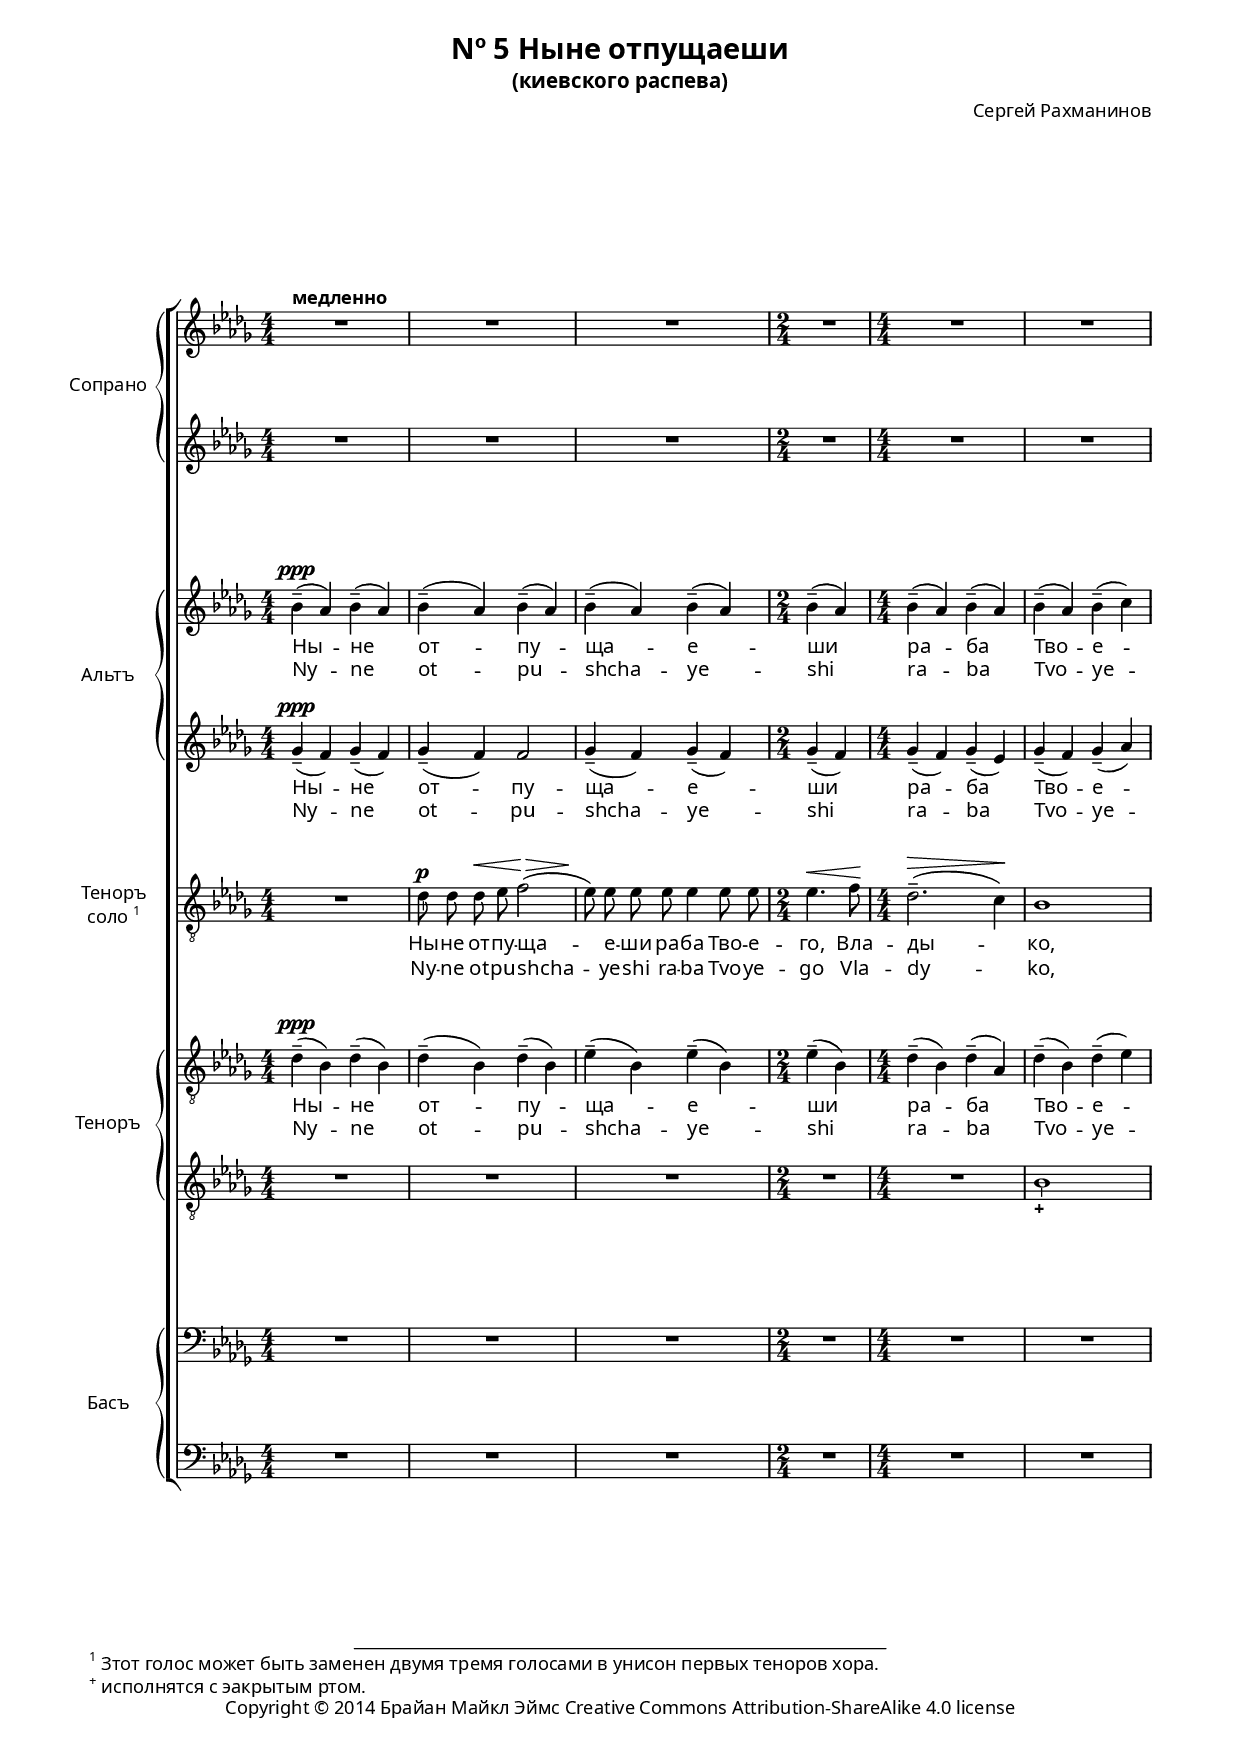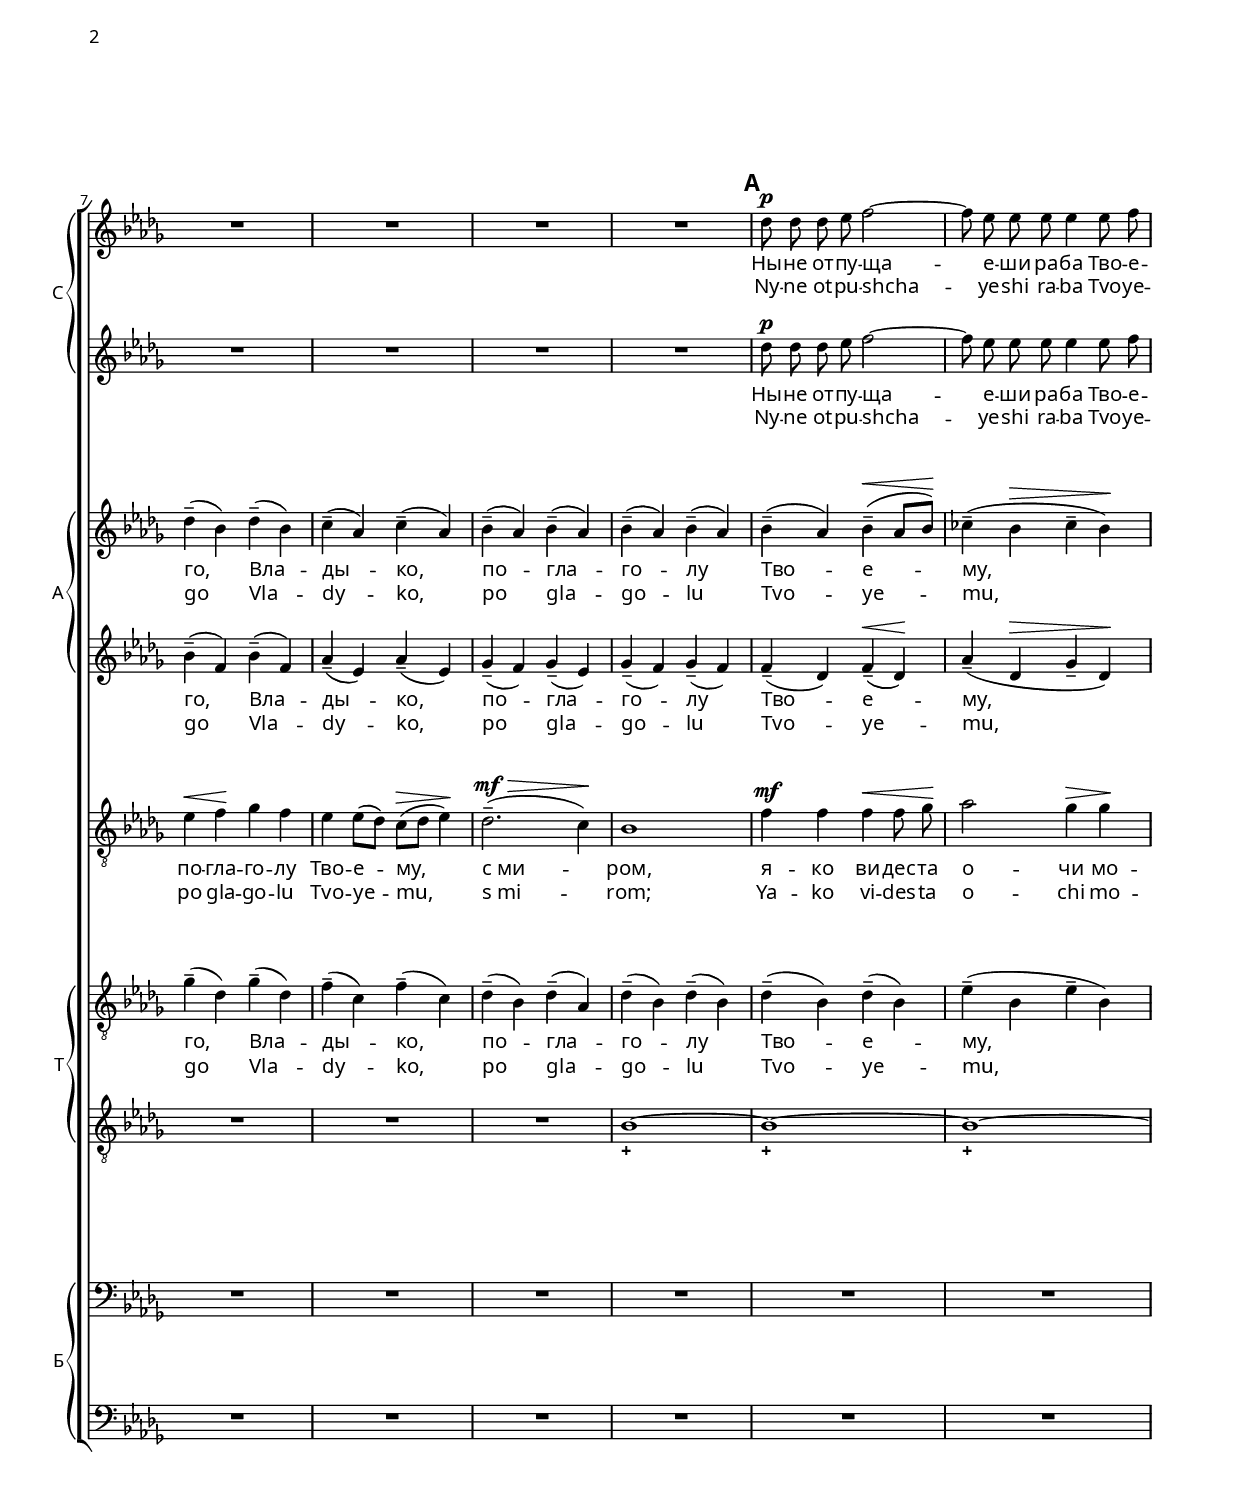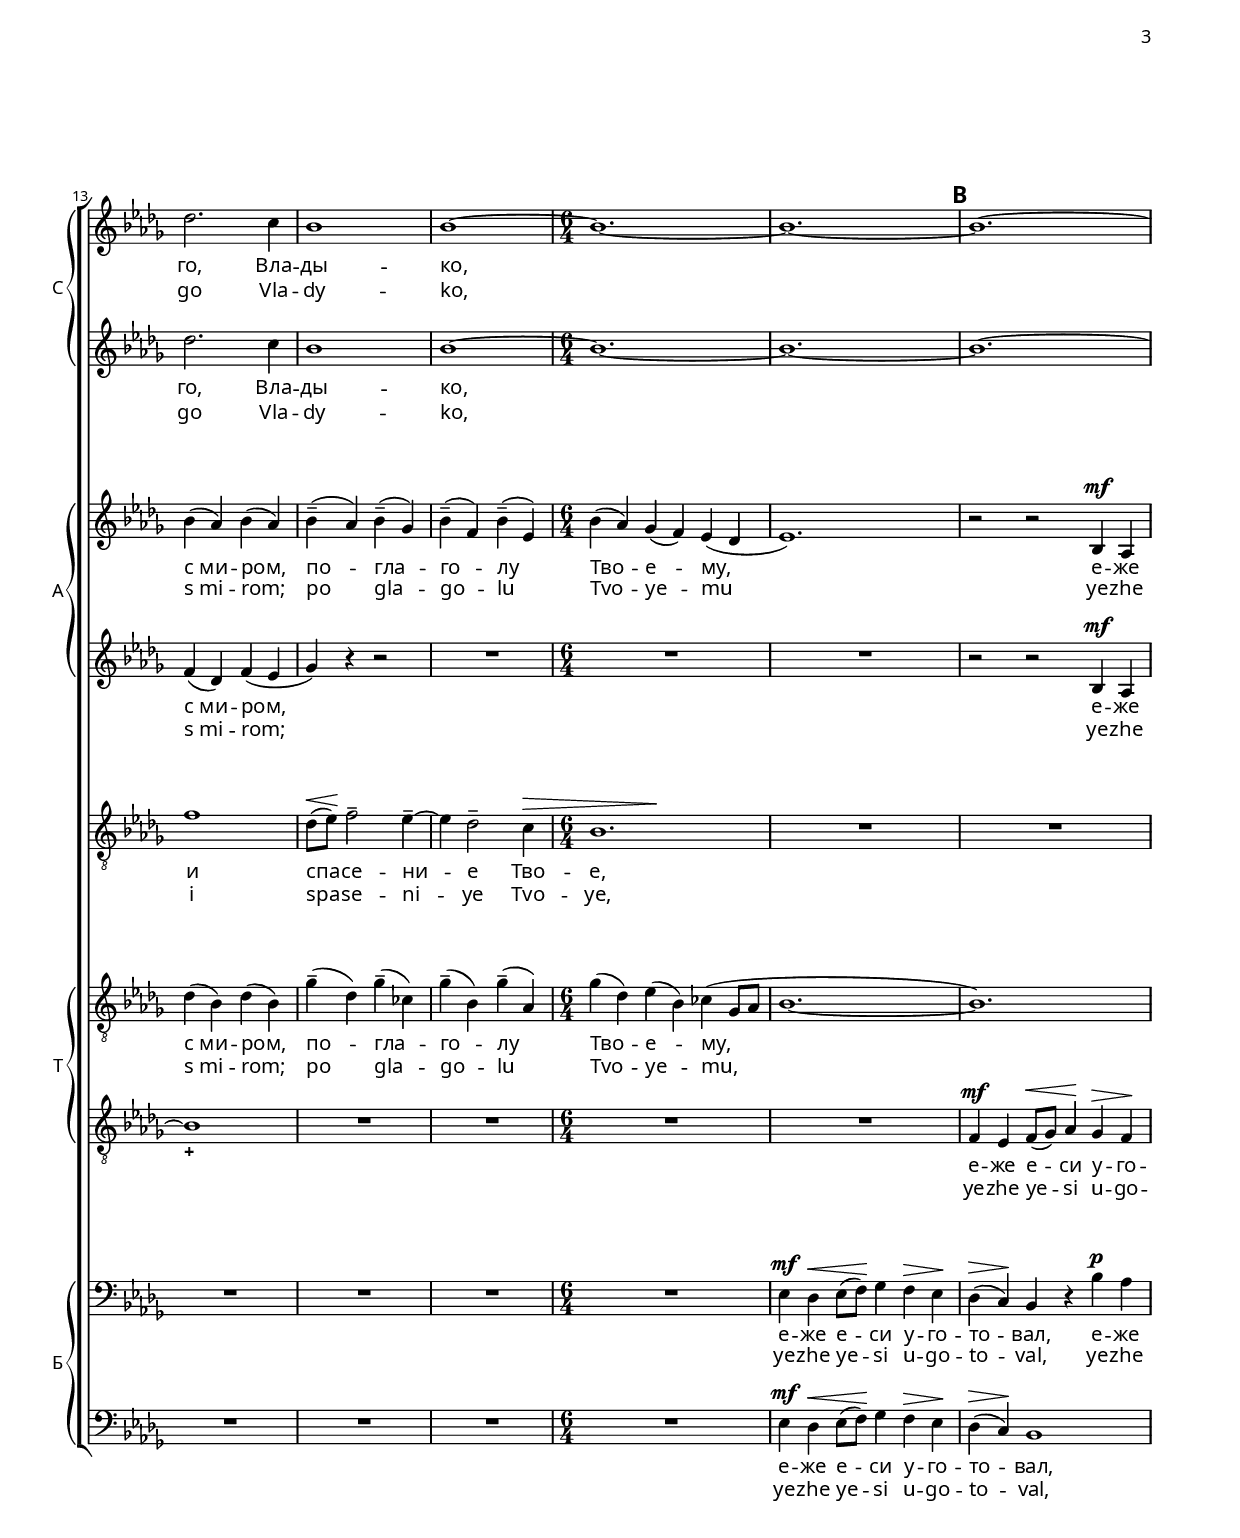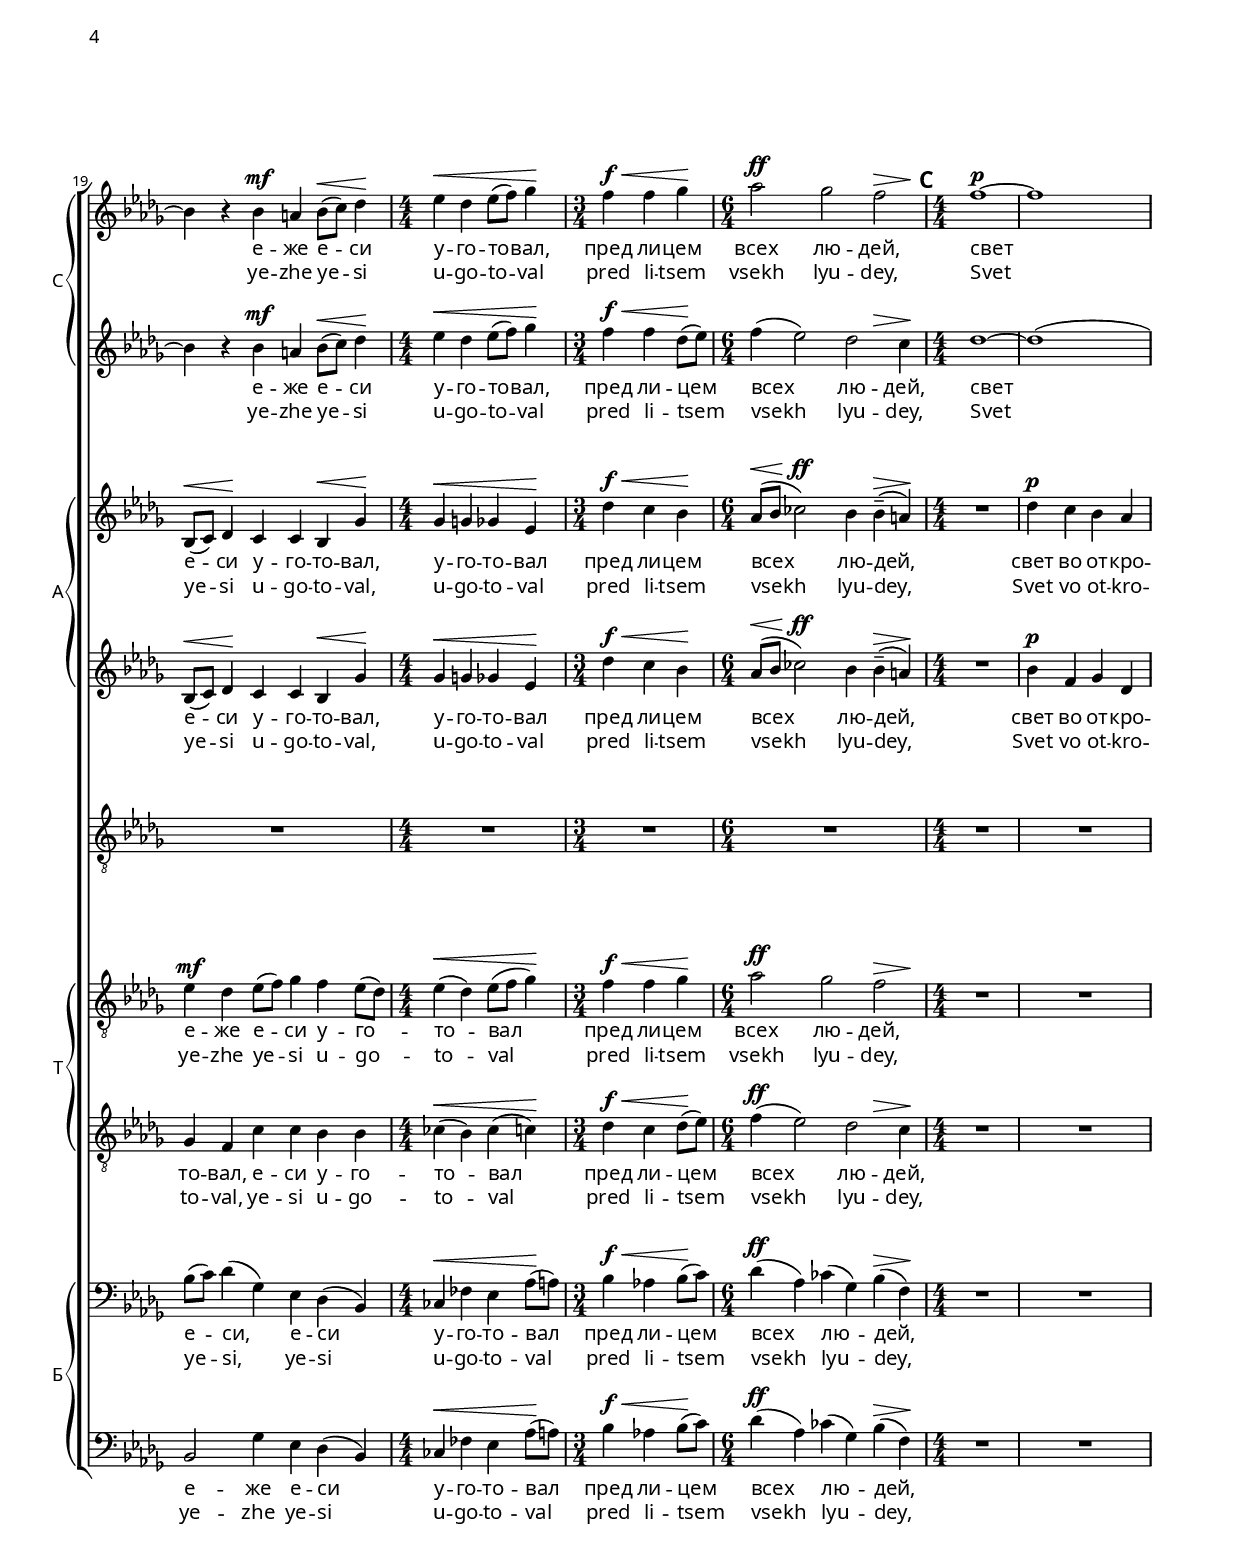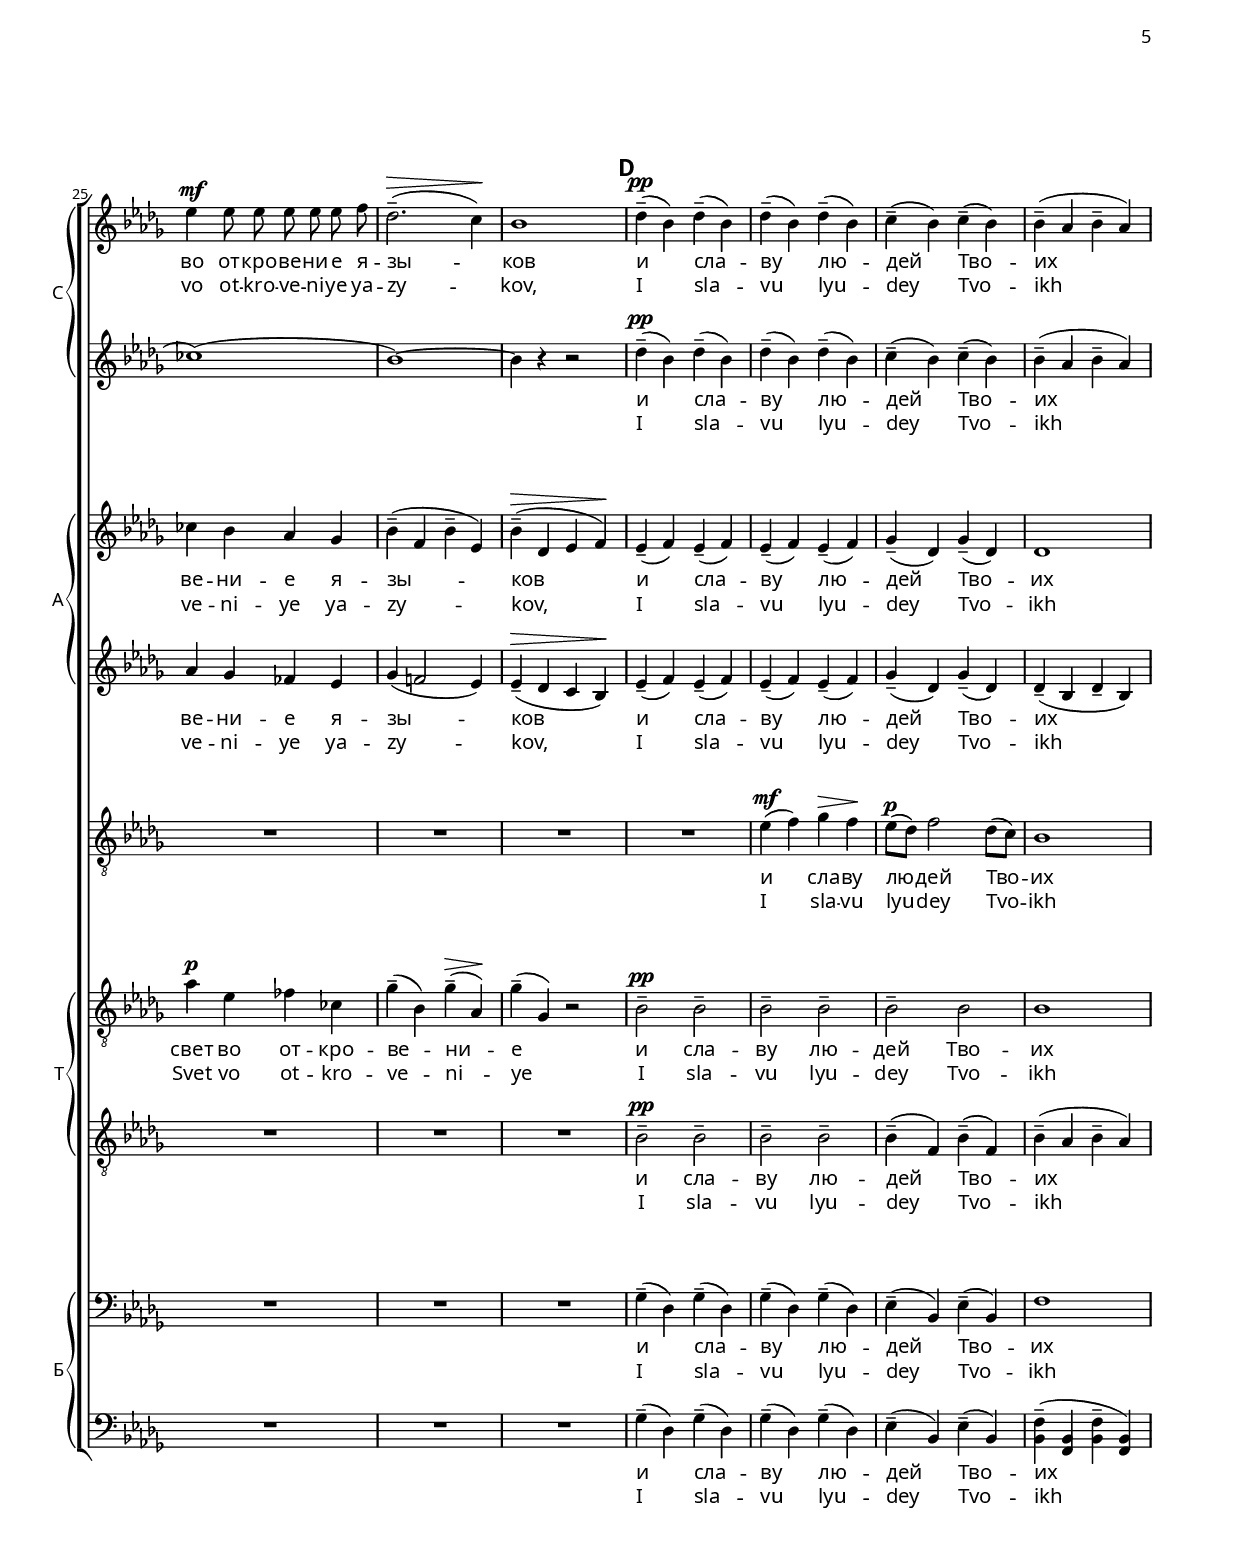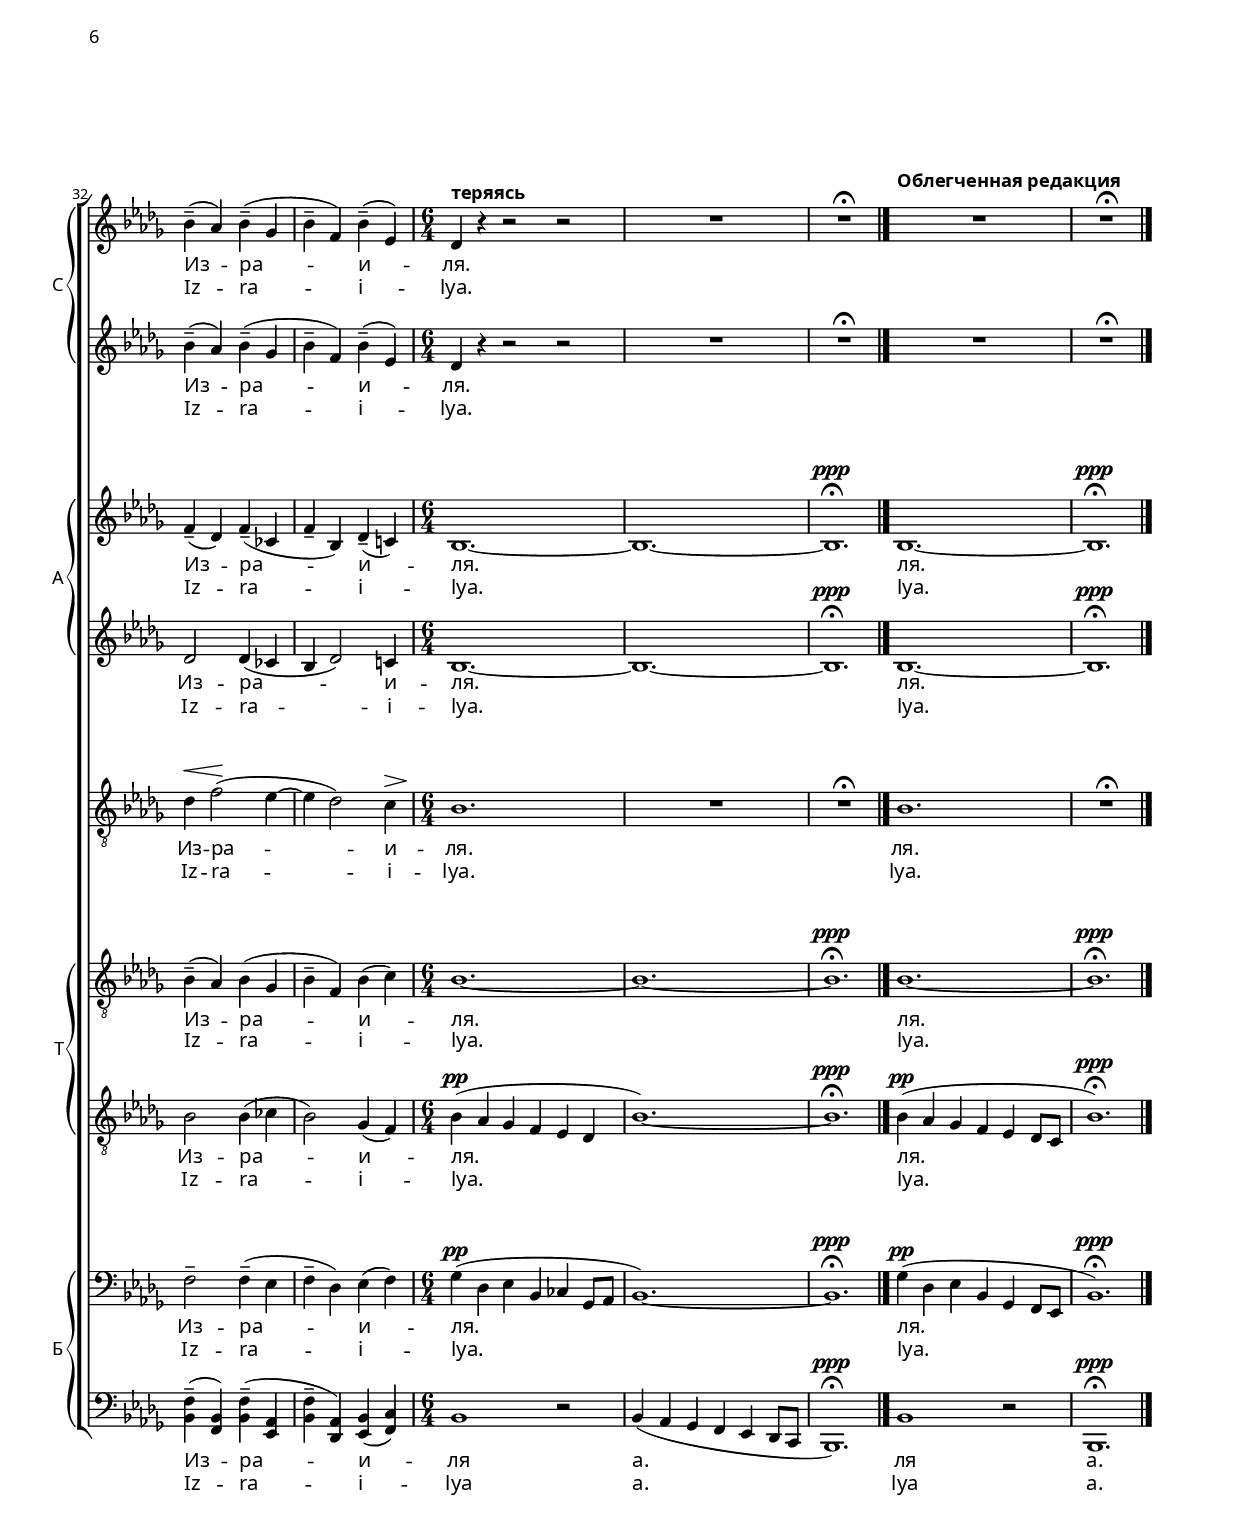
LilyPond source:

\version "2.24.0"

% * Ноты со энаком + исполнятся с эакрытым ртом.
% The sign + indicates notes which are to be executed by humming with closed lips.
% Google Translate:
% Знак + показывает ноты, которые должны быть выполнены по напевая с закрытыми губами

\version "2.22.0"
humming = \markup {\bold +}

soprano = \markup{ \center-align { "Сопрано" } }
alto = \markup{ \center-align { "Альтъ" } }
tenor = \markup{ \center-align { "Теноръ" } }
bass = \markup{ \center-align { "Басъ" } }

% fairly quick
abbastanza_presto = \markup{\bold "Довольно скоро"}

% In moderate tempo
ritmo_moderato_metà_del_movimento = \markup {\left-align {\bold "Умеренный темп"} "(движение половинами)"}

%
molto_espressivo = \markup { "очень выразительно" }

abbastanza_presto_ma_con_calma_e_delicatezza = \markup {\bold  "Довольно скоро, но покойно и мягко"}
% Ogni volta più forte, più allegro
ogni_volta_più_forte_più_allegro = \markup {\bold  "С каждым разом звучнее, бодрее" }
ritmo_ancora_più_veloce = \markup {\bold  "Темп еще быстрее" }
molto_ritmicamente = \markup {\bold  "очень ритмично" }
senza_sosta_leggero_morbido = \markup {\bold  "Прежний темп  легко мягко" }
senza_sosta = \markup {\bold  "Прежний темп" }

% Piuttosto lentamente ()
ritardando = \markup {\bold  "задерживая"}

non_presto = \markup {{\bold  "не скоро"} "(движение половинами)" }
% un po' più lento
un_po_più_lento = \markup { \bold "немного медленнее" }
% tutto è più lento , tutto più debole
tutto_più_lento_più_debole = \markup {\bold  "всё медленнее, всё слабее" }
a_tempo = \markup {\bold  "в темпе" }
% lentamente , molto delicatamente . con un grande senso
lentamente_molto_delicatamente_con_un_grande_senso = \markup {\bold  "медленно, очень мягко. с большим чувством"}


lentamente = \markup {{\bold  "медленно"}}
perdersi = \markup {{\bold "теряясь"}}
short_edition = \markup {{\bold  "Облегченная редакция"}}


%% All movements
ritenuto = \tempo "задерживая"

%% Movement 4
adagietto_allaBreve = \tempo \markup {"Довольно медленно" \small \medium "(движение половинами)"}
pocoRitenuto = \tempo "немного задерживая"
aTempo = \tempo "прежний темп"
dirMoltoCantabile = \markup {\small \italic  "очень певуче" }


%% Movement 6
% Andante, leggiero, molto dolce
tempo_Покойно_легко_очень_нежно = \tempo "Покойно, легко, очень нежно"

% molto dolce
dir_очень_нежно = \markup {\small \italic "очень нежно"}
% poco marcato
dir_немного_выделяя = \markup { \small \italic "немного выделяя" }

lunga_pausa = \markup { \column { \center-align {\bold "длинная" \line {\bold "пауза"} } } }

% In the original manuscript titled Doxology small
% = \markup { "В автографе первоначально озаглавлено Славословие малое" }

% non presto
tempo_не_скоро = \tempo "не скоро"

% dolce, cantabile
dir_мягко_певуче = \markup {\small "мягко, певуче"}

% carattere come sopra
dir_Прежний_характер = \markup {\small "Прежний характер"}

% Bright, with a strong, solid rhthym
dir_ярко_с_твербым_добрым_рутмом = \markup { \small "ярко, с твербым, добрым рутмом"}

%% Movement 12

tempoTrans =
#(define-music-function
     (tempoChu tempoIt)
     (markup? markup?)
   #{
     \tempo \markup \large { \override #'(baseline-skip . 2.5 ) \column { \line { \bold \concat { #tempoChu "." } } \line { \normal-text \concat { #tempoIt "."} }}}
   #})

textMarkTrans =
#(define-music-function
     (textChu textIt)
     (markup? markup?)
   #{
     \textMark \markup \normalsize { \column { \line { \bold #textChu } \line { #textIt  }}}
   #})

tempoAndMarkTrans =
#(define-music-function
     (tempoChu markChu tempoIt markIt)
     (markup? markup? markup? markup?)
   #{
     \tempo \markup \large { \column { \line { \bold \large \concat { #tempoChu "." } \normalsize #markChu } \line { \normal-text \large \concat { #tempoIt "."}  \normalsize \normal-text #markIt }}}
   #})

tempoAndMarkTransV =
#(define-music-function
     (tempoChu markChu tempoIt markIt)
     (markup? markup? markup? markup?)
   #{
     \tempo \markup \large { \override #'(baseline-skip . 2 ) \column {
         \line { \bold \large \concat { #tempoChu "." } }
         \line { \normalsize #markChu }
         \vspace #.2
         \line { \normal-text \large \concat { #tempoIt "."} }
         \line { \normalsize \normal-text #markIt }
    }}
   #})

dirTrans =
#(define-music-function
    (textChu textIt)
    (markup? markup?)
  #{
    ^\markup \normalsize {
      \override #'(baseline-skip . 1.8 )
      \italic \column { \line { #textChu } \line { #textIt  }}
    }
  #})

tempo_Довольно_скоро = \tempoTrans "Довольно скоро" "Moderato"
tempo_Медленнее = \tempoTrans "Медленнее" "Più lento"
tempo_Медленнее_певуче = \tempoAndMarkTrans "Медленнее" "Певуче" "Più lento" "Cantabile"
tempo_Медленнее_певуче_V = \tempoAndMarkTransV "Медленнее" "Певуче" "Più lento" "Cantabile"
tempo_Еще_шире = \tempoTrans "Еще шире" "Allargando" % "Ancora piu largo"
% Прежний темп
tempo_В_прежнем_темпе = \tempoTrans "В прежнем темпе" "Tempo I"

mark_в_темпе = \textMarkTrans "в темпе" "a tempo"
tempo_В_темпе = \tempoTrans "В темпе" "A tempo"
tempo_Темп_быстрее = \tempoTrans "Темп быстрее" "Più mosso"
tempo_бсё_оживленнее = \tempoAndMarkTrans "Темп бсё оживленнее" "Звучность остается легкой" "Più vivace" "Sempre leggiero"

mark_мягко = \textMarkTrans "мягко" "dolce"
mark_ослабляя_звук = \textMarkTrans "ослабляя звук" "diminuendo"

dir_певуче = \dirTrans "певуче" "cantabile"
dir_коротким_звуком = \dirTrans "коротким звуком" "secco"
dir_легко = \dirTrans "легко" "leggiero"

%% Movement 14
% нежно gently - soave?; мягко softly - dolce?
% MR oli tuossa molto soave...
mark_otchenj_mjagko = \textMarkTrans "очень мягко" "dolcissimo"
mark_postepenno_oslablajaja_zvuk = \textMarkTrans "постепенно ослабляя звук" "diminuendo"
%TODO standing out a little
dir_nemnogo_bydeljaja = \dirTrans "немного выделяя" "poco marcato"

%% All movements
tempo_medlenno = \tempoTrans "Медленно" "Adagio" % Andante sostenuto? Lento? Andante?
tempo_prezhnij_temp = \tempoTrans "Прежний темп" "Tempo I"

mark_zaderzhivaja = \textMarkTrans "задерживая" "ritardando"
mark_zaderzh = \textMarkTrans "задерж." "rit."
mark_nemnogo_skoree = \textMarkTrans "немного скорее" "poco più mosso"

%% Deprecated
ritardando = \textMarkTrans "задерживая" "ritardando"

\include "../layout.ily"
\version "2.24.0"

\version "2.24.0"
%{
      title = "Всенощное бдѣніе"
      subtitle = "Nº 5 Ныне отпущаеши"
      composer = "Сергей Рахманинов"
%}

sopranoIMusicE = {
  \autoBeamOff
  % 1-10
  R4*38
  % 11
  des''8\p des''8 des''8 ees''8 f''2 ~ |
  % 12
  f''8 ees''8 ees''8 ees''8 ees''4 ees''8 f''8 |
  % 13
  des''2. c''4 |
  % 14
  bes'1 |
  % 15
  bes'1 ~ |
  % 16
  bes'1. ~ |
  % 17
  bes'1. ~ |
  % 18
  bes'1. ~ |
  % 19
  bes'4 r4 bes'4\mf a'4 bes'8([\< c''8]) des''4\! |
  % 20
  ees''4\< des''4 ees''8([ f''8]) ges''4\! |
  % 21
  f''4\f\< f''4 ges''4\! |
  % 22
  aes''2\ff ges''2 <<{f''2}{s4\> s4\!}>> |
  % 23
  f''1\p ~ |
  % 24
  f''1 |
  % 25
  ees''4\mf ees''8 ees''8 ees''8 ees''8 ees''8 f''8 |
  % 26
  des''2.--(\> c''4)\! |
  % 27
  bes'1 |
  % 28
  des''4--(\pp bes'4) des''4--( bes'4) |
  % 29
  des''4--( bes'4) des''4--( bes'4) |
  % 30
  c''4--( bes'4) c''4--( bes'4) |
  % 31
  bes'4--( aes'4 bes'4-- aes'4) |
  % 32
  bes'4--( aes'4) bes'4--( ges'4 |
  % 33
  bes'4-- f'4) bes'4--( ees'4) |
  % 34
  des'4 r4 r2 r2 |
  % 35
  R1. |
  % 36
  R1.\fermata |
  % 37
  R1. |
  % 38
  R1.\fermata |
}

sopranoIIMusicE = {
  \autoBeamOff
  % 1-10
  R4*38
  % 11
  des''8\p des''8 des''8 ees''8 f''2 ~ |
  % 12
  f''8 ees''8 ees''8 ees''8 ees''4 ees''8 f''8 |
  % 13
  des''2. c''4 |
  % 14
  bes'1 |
  % 15
  bes'1 ~ |
  % 16
  bes'1. ~ |
  % 17
  bes'1. ~ |
  % 18
  bes'1. ~ |
  % 19
  bes'4 r4 bes'4\mf a'4 bes'8([\< c''8]) des''4\! |
  % 20
  ees''4\< des''4 ees''8([ f''8]) ges''4\! |
  % 21
  f''4\f\< f''4 des''8([\! ees''8)] |
  % 22
  f''4( ees''2) <<{des''2 c''4}{s4 s4\> s4\!}>> |
  % 23
  des''1 ~ |
  % 24
  des''1( |
  % 25
  ces''1)(  |
  % 26
  bes'1) ~  |
  % 27
  bes'4 r4 r2 |
  % 28
  des''4--(\pp bes'4) des''4--( bes'4) |
  % 29
  des''4--( bes'4) des''4--( bes'4) |
  % 30
  c''4--( bes'4) c''4--( bes'4) |
  % 31
  bes'4--( aes'4 bes'4-- aes'4) |
  % 32
  bes'4--( aes'4) bes'4--( ges'4 |
  % 33
  bes'4-- f'4) bes'4--( ees'4) |
  % 34
  des'4 r4 r2 r2 |
  % 35
  R1. |
  % 36
  R1.\fermata |
  % 37
  R1. |
  % 38
  R1.\fermata |
}

sopranoMusicE = {
  \autoBeamOff
  % 1-10
  R4*38
  % 11
  des''8\p des''8 des''8 ees''8 f''2 ~ |
  % 12
  f''8 ees''8 ees''8 ees''8 ees''4 ees''8 f''8 |
  % 13
  des''2. c''4 |
  % 14
  bes'1 |
  % 15
  bes'1 ~ |
  % 16
  bes'1. ~ |
  % 17
  bes'1. ~ |
  % 18
  bes'1. ~ |
  % 19
  bes'4 r4 bes'4\mf a'4 bes'8([\< c''8]) des''4\! |
  % 20
  ees''4\< des''4 ees''8([ f''8]) ges''4\! |
  % 21
  f''4\f\< f''4 ges''4\! |
  % 22
  aes''2\ff ges''2 <<{f''2}{s4\> s4\!}>> |
  % 23
  f''1\p ~ |
  % 24
  f''1 |
  % 25
  ees''4\mf ees''8 ees''8 ees''8 ees''8 ees''8 f''8 |
  % 26
  des''2.--(\> c''4)\! |
  % 27
  bes'1 |
  % 28
  des''4--(\pp bes'4) des''4--( bes'4) |
  % 29
  des''4--( bes'4) des''4--( bes'4) |
  % 30
  c''4--( bes'4) c''4--( bes'4) |
  % 31
  bes'4--( aes'4 bes'4-- aes'4) |
  % 32
  bes'4--( aes'4) bes'4--( ges'4 |
  % 33
  bes'4-- f'4) bes'4--( ees'4) |
  % 34
  des'4 r4 r2 r2 |
  % 35
  R1. |
  % 36
  R1.\fermata |
  % 37
  R1. |
  % 38
  R1.\fermata |
}

sopranoSplitMusicE = {
  \autoBeamOff
  % 1-10
  R4*38
  % 11
%  des''8\p des''8 des''8 ees''8 f''2 ~ |
	R1
  % 12
%  f''8 ees''8 ees''8 ees''8 ees''4 ees''8 f''8 |
	R1
  % 13
%  des''2. c''4 |
	R1
  % 14
%  bes'1 |
	R1
  % 15
%  bes'1 ~ |
	R1
  % 16
%  bes'1. ~ |
	R1.
  % 17
%  bes'1. ~ |
	R1.
  % 18
%  bes'1. ~ |
	R1.
  % 19
  bes'4 r4 bes'4\mf a'4 bes'8([\< c''8]) des''4\! |
  % 20
  ees''4\< des''4 ees''8([ f''8]) ges''4\! |
  % 21
  f''4\f\< f''4 des''8([\! ees''8)] |
  % 22
  f''4( ees''2) <<{des''2 c''4}{s4 s4\> s4\!}>> |
  % 23
  des''1 ~ |
  % 24
  des''1( |
  % 25
  ces''1)(  |
  % 26
  bes'1) ~  |
  % 27
  bes'4 r4 r2 |
  % 28
  des''4--(\pp bes'4) des''4--( bes'4) |
  % 29
  des''4--( bes'4) des''4--( bes'4) |
  % 30
  c''4--( bes'4) c''4--( bes'4) |
  % 31
%  bes'4--( aes'4 bes'4-- aes'4) |
	R1
  % 32
%  bes'4--( aes'4) bes'4--( ges'4 |
	R1
  % 33
%  bes'4-- f'4) bes'4--( ees'4) |
	R1
  % 34
%  des'4 r4 r2 r2 |
	R1.
  % 35
  R1. |
  % 36
  R1.\fermata |
}


\version "2.24.0"
%{
      title = "Всенощное бдѣніе"
      subtitle = "Nº 5 Ныне отпущаеши"
      composer = "Сергей Рахманинов"
%}

altoIMusicE = {
  \autoBeamOff
  % 1
	bes'4--(\ppp aes'4) bes'4--( aes'4) |
	% 2
	bes'4--( aes'4) bes'4--( aes'4) |
	% 3
	bes'4--( aes'4) bes'4--( aes'4) |
	% 4
	bes'4--( aes'4) |
	% 5
	bes'4--( aes'4) bes'4--( aes'4) |
	% 6
	bes'4--( aes'4) bes'4--( c''4) |
	% 7
	des''4--( bes'4) des''4--( bes'4) |
  % 8
  c''4--( aes'4) c''4--( aes'4) |
  % 9
  bes'4--( aes'4) bes'4--( aes'4) |
  % 10
  bes'4--( aes'4) bes'4--( aes'4) |
  % 11
  bes'4--( aes'4) bes'4--(\< aes'8[ bes'8])\! |
  % 12
  ces''4--( bes'4\> ces''4-- bes'4)\! |
  % 13
  bes'4( aes'4) bes'4( aes'4) |
  % 14
  bes'4--( aes'4) bes'4--( ges'4) |
  % 15
  bes'4--( f'4) bes'4--( ees'4) |
  % 16
  bes'4( aes'4) ges'4( f'4) ees'4( des'4 |
  % 17
  ees'1.) |
  % 18
  r2 r2 bes4\mf aes4 |
  % 19
  bes8([\< c'8)] des'4\! c'4 c'4 bes4\< ges'4\! |
  % 20
  ges'4\< g'4 ges'4 ees'4\! |
  % 21
  des''4\f\< c''4 bes'4\! |
  % 22
  aes'8([\< bes'8] ces''2)\ff bes'4 bes'4--(\> a'4)\! |
  % 23
  R1 |
  % 24
  des''4\p c''4 bes'4 aes'4 |
  % 25
  ces''4 bes'4 aes'4 ges'4 |
  % 26
  bes'4--( f'4 bes'4-- ees'4) |
  % 27
  bes'4--(\>des'4 ees'4 f'4)\! |
  % 28
  ees'4--( f'4) ees'4--( f'4) |
  % 29
  ees'4--( f'4) ees'4--( f'4) |
  % 30
  ges'4--( des'4) ges'4--( des'4) |
  % 31
  des'1 |
  % 32
  f'4--( des'4) f'4--( ces'4 |
  % 33
  f'4-- bes4) des'4--( c'!4) |
  % 34
  bes1. ~ |
  % 35
  bes1. ~ |
  % 36
  bes1.\ppp\fermata |
  % 37
  bes1. ~ |
  % 38
  bes1.\ppp\fermata |
}

altoIIMusicE = {
  \autoBeamOff
  % 1
  ges'4--(\ppp f'4) ges'4--( f'4) |
  % 2
  ges'4--( f'4) f'2 |
  % 3
  ges'4--( f'4) ges'4--( f'4) |
  % 4
  ges'4--( f'4) |
  % 5
  ges'4--( f'4) ges'4--( ees'4) |
  % 6
  ges'4--( f'4) ges'4--( aes'4) |
  % 7
  bes'4--( f'4) bes'4--( f'4) |
  % 8
  aes'4--( ees'4) aes'4--( ees'4)  |
  % 9
  ges'4--( f'4) ges'4--( ees'4) |
  % 10
  ges'4--( f'4) ges'4--( f'4) |
  % 11
  f'4--( des'4) f'4--(\< des'4)\! |
  % 12
  aes'4--( des'4\> ges'4-- des'4)\! |
  % 13
  f'4( des'4) f'4( ees'4 |
  % 14
  ges'4) r4 r2 |
  % 15-17
  R2*8 |
  % 18
  r2 r2 bes4\mf aes4 |
  % 19
  bes8([\< c'8)] des'4\! c'4 c'4 bes4\< ges'4\! |
  % 20
  ges'4\< g'4 ges'4 ees'4\! |
  % 21
  des''4\f\< c''4 bes'4\! |
  % 22
  aes'8([\< bes'8] ces''2)\ff bes'4 bes'4--(\> a'4)\! |
  % 23
  R1 |
  % 24
  bes'4\p f'4 ges'4 des'4 |
  % 25
  aes'4 ges'4 fes'4 ees'4 |
  % 26
  ges'4( f'!2 ees'4) |
  % 27
  ees'4--(\> des'4 c'4 bes4)\! |
  % 28
  ees'4--( f'4) ees'4--( f'4) |
  % 29
  ees'4--( f'4) ees'4--( f'4) |
  % 30
  ges'4--( des'4) ges'4--( des'4) |
  % 31
  des'4--( bes4 des'4-- bes4) |
  % 32
  des'2 des'4( ces'4 |
  % 33
  bes4 des'2) c'!4 |
  % 34
  bes1. ~ |
  % 35
  bes1. ~ |
  % 36
  bes1.\ppp\fermata |
  % 37
  bes1. ~ |
  % 38
  bes1.\ppp\fermata |
}


\version "2.22.0"
%{
      title = "Всенощное бдѣніе"
      subtitle = "Nº 5 Ныне отпущаеши"
      composer = "Сергей Рахманинов"
%}

tenorIMusicE = {
  \autoBeamOff
  % 1
  des'4--(\ppp bes4) des'4--( bes4) |
  % 2
  des'4--( bes4) des'4--( bes4) |
  % 3
  ees'4--( bes4) ees'4--( bes4) |
  % 4
  ees'4--( bes4) |
  % 5
  des'4--( bes4) des'4--( aes4) |
  % 6
  des'4--( bes4) des'4--( ees'4) |
  % 7
  ges'4--( des'4) ges'4--( des'4) |
  % 8
  f'4--( c'4) f'4--( c'4) |
  % 9
  des'4--( bes4) des'4--( aes4) |
  % 10
  des'4--( bes4) des'4--( bes4) |
  % 11
  des'4--( bes4) des'4--( bes4) |
  % 12
  ees'4--( bes4 ees'4-- bes4) |
  % 13
  des'4( bes4) des'4( bes4) |
  % 14
  ges'4--( des'4) ges'4--( ces'4) |
  % 15
  ges'4--( bes4) ges'4--( aes4) |
  % 16
  ges'4( des'4) ees'4( bes4) ces'4( ges8[ aes8] |
  % 17
  bes1. ~ |
  % 18
  bes1.) |
  % 19
  ees'4\mf des'4 ees'8([ f'8)] ges'4 f'4 ees'8([ des'8)] |
  % 20
  ees'4(\< des'4) ees'8([ f'8] ges'4)\! |
  % 21
  f'4\f\< f'4 ges'4\! |
  % 22
  aes'2\ff ges'2 <<{f'2}{s4\> s4\!}>> |
  % 23-24
  R2*4 |
  % 24
   |
  % 25
  aes'4\p ees'4 fes'4 ces'4 |
  % 26
  ges'4--( bes4) ges'4--(\> aes4)\! |
  % 27
  ges'4--( ges4) r2 |
  % 28
  bes2--\pp bes2-- |
  % 29
  bes2-- bes2-- |
  % 30
  bes2-- bes2 |
  % 31
  bes1 |
  % 32
  bes4--( aes4) bes4( ges4 |
  % 33
  bes4-- f4) bes4( c'4) |
  % 34
  bes1. ~ |
  % 35
  bes1. ~ |
  % 36
  bes1.\ppp\fermata |
  % 37
  bes1. ~ |
  % 38
  bes1.\ppp\fermata |
}

tenorIIMusicE = {
  \autoBeamOff
  % 1-5
  R2*9 |
  % 6
  \once \override Score.FootnoteItem.annotation-line = ##f
  % closed mouth
  \footnote "" #'(0 . -1) \markup {\super "+" "исполнятся с эакрытым ртом."}
  bes1_\humming |
  % 7-9
  R2*6 |
  % 10
  bes1_\humming ~ |
  % 11
  bes1_\humming ~ |
  % 12
  bes1_\humming ~ |
  % 13
  bes1_\humming |
  % 14-17
  R2*10 |
  % 15
   |
  % 16
   |
  % 17
   |
  % 18
  f4\mf ees4 f8([\< ges8)] aes4\! ges4\> f4\! |
  % 19
  ges4 f4 c'4 c'4 bes4 bes4 |
  % 20
  ces'4(\< bes4) ces'4( c'4)\! |
  % 21
  des'4\f\< c'4 des'8([\! ees'8)] |
  % 22
  f'4(\ff ees'2) <<{des'2 c'4}{s4 s4\> s4\!}>> |
  % 23-27
  R1*5 |
  % 24
   |
  % 25
   |
  % 26
   |
  % 27
   |
  % 28
  bes2--\pp bes2-- |
  % 29
  bes2-- bes2-- |
  % 30
  bes4--( f4) bes4--( f4) |
  % 31
  bes4--( aes4 bes4-- aes4) |
  % 32
  bes2 bes4( ces'4 |
  % 33
  bes2) ges4( f4) |
  % 34
  bes4(\pp aes4 ges4 f4 ees4 des4 |
  % 35
%  \tieUp
  bes1.) ~ |
  % 36
  bes1.\ppp\fermata |
  % 37
  bes4(\pp aes4 ges4 f4 ees4 des8[ c8] |
  % 38
  bes1.)\ppp\fermata |
}


\version "2.22.0"

tenorSoloMusicE = {
  \autoBeamOff
  % 1
  R1 |
  % 2
  \once \override Score.FootnoteItem.annotation-line = ##f
  % closed mouth
  \footnote "" #'(0 . -1) \markup {\super "1" "Зтот голос может быть заменен двумя тремя голосами в унисон первых теноров хора."}
  des'8\p des'8 des'8\< ees'8 f'2(\> |
  % 3
  ees'8)\! ees'8 ees'8 ees'8 ees'4 ees'8 ees'8 |
  % 4
  ees'4.\< f'8\! |
  % 5
  des'2.--(\> c'4)\! |
  % 6
  bes1 |
  % 7
  ees'4\< f'4\! ges'4 f'4 |
  % 8
  ees'4 ees'8([ des'8)] c'8([\> des'8] ees'4)\! |
  % 9
  des'2.--(\mf\> c'4)\! |
  % 10
  bes1 |
  % 11
  f'4\mf f'4 f'4\< f'8 ges'8\! |
  % 12
  aes'2 ges'4\> ges'4\! |
  % 13
  f'1
  % 14
  des'8([\< ees'8)]\! f'2-- ees'4-- ~ |
  % 15
  ees'4 des'2-- c'4\> |
  % 16
  <<{bes1.}{s2 s2\!}>> |
  % 17-28
  R4*55 |
  % 29
  ees'4\mf( f'4) ges'4\> f'4\! |
  % 30
  ees'8([\p des'8)] f'2 des'8([ c'8)] |
  % 31
  bes1 |
  % 32
  des'4\< f'2(\! ees'4 ~ |
  % 33
  ees'4 des'2) c'4\> |
  % 34
  bes1.\! |
  % 35
  R1. |
  % 36
  R1.\fermata |
  % 37
  bes1. |
  % 38
  R1.\fermata |
}


\version "2.22.0"
%{
      title = "Всенощное бдѣніе"
      subtitle = "Nº 5 Ныне отпущаеши"
      composer = "Сергей Рахманинов"
%}

bassIMusicE = {
  \dynamicUp
  \autoBeamOff
  % 1-16
  R2*32 |
  % 2
   |
  % 3
   |
  % 4
   |
  % 5
   |
  % 6
   |
  % 7
   |
  % 8
   |
  % 9
   |
  % 10
   |
  % 11
   |
  % 12
   |
  % 13
   |
  % 14
   |
  % 15
   |
  % 16
   |
  % 17
  ees4\mf des4\< ees8([ f8)]\! ges4 f4\> ees4\! |
  % 18
  des4(\> c4)\! bes,4 r4 bes4\p aes4 |
  % 19
  bes8([ c'8)] des'4( ges4) ees4 des4( bes,4) |
  % 20
  ces4\< fes4 ees4 aes8([\! a8)] |
  % 21
  bes4\f\< aes!4 bes8([\! c'8)] |
  % 22
  des'4(\ff aes4) ces'4( ges4) bes4(\> f4)\! |
  % 23-27
  R1*5 |
  % 24
   |
  % 25
   |
  % 26
   |
  % 27
   |
  % 28
  ges4--( des4) ges4--( des4) |
  % 29
  ges4--( des4) ges4--( des4) |
  % 30
  ees4--( bes,4) ees4--( bes,4) |
  % 31
  f1 |
  % 32
  f2-- f4--( ees4 |
  % 33
  f4-- des4) ees4( f4) |
  % 34
  ges4(\pp des4 ees4 bes,4 ces4 ges,8[ aes,8] |
  % 35
  bes,1.) ~ |
  % 36
  bes,1.\ppp\fermata |
  % 37
  ges4(\pp des4 ees4 bes,4 ges,4 f,8[ ees,8] |
  % 36
  bes,1.)\ppp\fermata |
}

bassIIMusicE = {
  \dynamicUp
  \autoBeamOff
  % 1-16
  R2*32 |
  % 2
   |
  % 3
   |
  % 4
   |
  % 5
   |
  % 6
   |
  % 7
   |
  % 8
   |
  % 9
   |
  % 10
   |
  % 11
   |
  % 12
   |
  % 13
   |
  % 14
   |
  % 15
   |
  % 16
   |
  % 17
  ees4\mf des4\< ees8([ f8)]\! ges4 f4\> ees4\! |
  % 18
  des4(\> c4)\! bes,1 |
  % 19
  bes,2 ges4 ees4 des4( bes,4) |
  % 20
  ces4\< fes4 ees4 aes8([\! a8)] |
  % 21
  bes4\f\< aes!4 bes8([\! c'8)] |
  % 22
  des'4(\ff aes4) ces'4( ges4) bes4(\> f4)\! |
  % 23-27
  R1*5 |
  % 24
   |
  % 25
   |
  % 26
   |
  % 27
   |
  % 28
  ges4--( des4) ges4--( des4) |
  % 29
  ges4--( des4) ges4--( des4) |
  % 30
  ees4--( bes,4) ees4--( bes,4) |
  % 31
  <f bes,>4--( <bes, f,>4 <f bes,>4-- <bes, f,>4) |
  % 32
  <f bes,>4--( <bes, f,>4) <f bes,>4--( <aes, ees,>4  |
  % 33
  <f bes,>4-- <aes, des,>4) <bes, ees,>4( <c f,>4) |
  % 34
  bes,1 r2 |
  % 35
  bes,4( aes,4 ges,4 f,4 ees,4 des,8[ c,8] |
  % 36
  bes,,1.)\ppp\fermata |
  % 37
  bes,1 r2 |
  % 38
  bes,,1.\ppp\fermata |
}


\version "2.24.0"
%{
      title = "Всенощное бдѣніе"
      subtitle = "Nº 5 Ныне отпущаеши"
      composer = "Сергей Рахманинов"
%}

sopranoILyricsE = \lyricmode {
  Ны -- не от -- пу -- ща -- е -- ши ра -- ба Тво -- е -- го, Вла -- ды -- ко, 
%  по -- гла -- го -- лу Тво -- е -- му,
  е -- же е -- си у -- го -- то -- вал, пред ли -- цем всех лю -- дей,
  свет во от -- кро -- ве -- ни -- е я -- зы -- ков
  и сла -- ву лю -- дей Тво -- их Из -- ра -- и -- ля.
}

sopranoIILyricsE = \lyricmode {
  Ны -- не от -- пу -- ща -- е -- ши ра -- ба Тво -- е -- го, Вла -- ды -- ко, 
%  по -- гла -- го -- лу Тво -- е -- му,
  е -- же е -- си у -- го -- то -- вал, пред ли -- цем всех лю -- дей,
  свет %во от -- кро -- ве -- ни -- е я -- зы -- ков
  и сла -- ву лю -- дей Тво -- их Из -- ра -- и -- ля.
}

sopranoSplitLyricsE = \lyricmode {
%  Ны -- не от -- пу -- ща -- е -- ши ра -- ба Тво -- е -- го, Вла -- ды -- ко, 
%  по -- гла -- го -- лу Тво -- е -- му,
  _
  е -- же е -- си у -- го -- то -- вал, пред ли -- цем всех лю -- дей,
  свет %во от -- кро -- ве -- ни -- е я -- зы -- ков
  и сла -- ву лю -- дей Тво -- их Из -- ра -- и -- ля.
}

altoILyricsE = \lyricmode {
  Ны -- не от -- пу -- ща -- е -- ши ра -- ба Тво -- е -- го, Вла -- ды -- ко, по -- гла -- го -- лу Тво -- е -- му,
  с_ми -- ром,
  по -- гла -- го -- лу Тво -- е -- му,
  е -- же е -- си у -- го -- то -- вал, 
  у -- го -- то -- вал пред ли -- цем всех лю -- дей,
  свет во от -- кро -- ве -- ни -- е я -- зы -- ков
  и сла -- ву лю -- дей Тво -- их Из -- ра -- и -- ля.
  ля.
}

altoIILyricsE = \lyricmode {
  Ны -- не от -- пу -- ща -- е -- ши ра -- ба Тво -- е -- го, Вла -- ды -- ко, по -- гла -- го -- лу Тво -- е -- му,
  с_ми -- ром,
  е -- же е -- си у -- го -- то -- вал, 
  у -- го -- то -- вал пред ли -- цем всех лю -- дей,
  свет во от -- кро -- ве -- ни -- е я -- зы -- ков
  и сла -- ву лю -- дей Тво -- их Из -- ра -- и -- ля.
  ля.
}

tenorILyricsE = \lyricmode {
  Ны -- не от -- пу -- ща -- е -- ши ра -- ба Тво -- е -- го, 
  Вла -- ды -- ко, по -- гла -- го -- лу Тво -- е -- му,
  с_ми -- ром,
  по -- гла -- го -- лу Тво -- е -- му,
  е -- же е -- си у -- го -- то -- вал пред ли -- цем всех лю -- дей,
  свет во от -- кро -- ве -- ни -- е %я -- зы -- ков
  и сла -- ву лю -- дей Тво -- их Из -- ра -- и -- ля.
  ля.
}

tenorIILyricsE = \lyricmode {
  _ _
  е -- же е -- си у -- го -- то -- вал, 
  е -- си у -- го -- то -- вал пред ли -- цем всех лю -- дей,
%  свет во от -- кро -- ве -- ни -- е я -- зы -- ков
  и сла -- ву лю -- дей Тво -- их Из -- ра -- и -- ля.
  ля.
}

tenorSoloLyricsE = \lyricmode {
  Ны -- не от -- пу -- ща -- е -- ши ра -- ба Тво -- е -- го, 
  Вла -- ды -- ко, по -- гла -- го -- лу Тво -- е -- му,
  с_ми -- ром, я -- ко ви -- дес -- та о -- чи мо -- и спа -- се -- ни -- е Тво -- е,
  и сла -- ву лю -- дей Тво -- их Из -- ра -- и -- ля.
  ля.
}
tSoloVLyricsX = \lyricmode {
  ˈnɨ -- nʲɛ ot -- pu -- ˈɕːɑ -- jɛ -- ʃɨ ra -- ˈbɑ tvo -- jɛ -- ˈgo vla -- ˈdɨ -- ko
  po gla -- ˈgo -- lu tvo -- jɛ -- ˈmu s~ˈmʲi -- rom
  ˈja -- ko ˈvʲi -- dʲɛs -- ta ˈo -- tʃi mo -- ˈi spa -- ˈsʲe -- nʲi -- jɛ tvo -- ˈjɛ
  i ˈslɑ -- vu lʲu -- ˈdʲej tvo -- ˈix iz -- ˈrɑ -- i -- lʲa
}

bassILyricsE = \lyricmode {
  е -- же е -- си у -- го -- то -- вал, 
  е -- же е -- си, е -- си у -- го -- то -- вал 
  пред ли -- цем всех лю -- дей,
%  свет во от -- кро -- ве -- ни -- е я -- зы -- ков
  и сла -- ву лю -- дей Тво -- их Из -- ра -- и -- ля. 
  ля.
}
bVlyricsX = \lyricmode {
  ˈjɛ -- ʒɛ je -- ˈsʲi u - go -- ˈto -- val
  ˈjɛ -- ʒɛ je -- ˈsʲi u - go -- ˈto -- val
  prʲɛd lʲi -- ˈtsɛm fsʲɛx lʲu -- ˈdʲej
%   svʲɛt vo ot -- kro -- ˈvʲe -- nʲi -- jɛ ja -- ˈzɨ -- kov
}

bassIILyricsE = \lyricmode {
  е -- же е -- си у -- го -- то -- вал, 
  е -- же е -- си у -- го -- то -- вал 
  пред ли -- цем всех лю -- дей,
%  свет во от -- кро -- ве -- ни -- е я -- зы -- ков
  и сла -- ву лю -- дей Тво -- их Из -- ра -- и -- ля а. 
  ля а.
}

sopranoITranslitE = \lyricmode {
  Ny -- ne ot -- pu -- shcha -- ye -- shi ra -- ba Tvo -- ye -- go Vla -- dy -- ko,
%  po gla -- go -- lu Tvo -- ye -- mu, s mi -- rom;
  ye -- zhe ye -- si u -- go -- to -- val
  pred li -- tsem vsekh lyu -- dey,
  Svet vo ot -- kro -- ve -- ni -- ye ya -- zy -- kov,
  I sla -- vu lyu -- dey Tvo -- ikh Iz -- ra -- i -- lya.
}

sopranoIITranslitE = \lyricmode {
  Ny -- ne ot -- pu -- shcha -- ye -- shi ra -- ba Tvo -- ye -- go Vla -- dy -- ko,
%  po gla -- go -- lu Tvo -- ye -- mu, s mi -- rom;
  ye -- zhe ye -- si u -- go -- to -- val
  pred li -- tsem vsekh lyu -- dey,
  Svet % vo ot -- kro -- ve -- ni -- ye ya -- zy -- kov,
  I sla -- vu lyu -- dey Tvo -- ikh Iz -- ra -- i -- lya.
}

sopranoSplitTranslitE = \lyricmode {
%  Ny -- ne ot -- pu -- shcha -- ye -- shi ra -- ba Tvo -- ye -- go Vla -- dy -- ko,
%  po gla -- go -- lu Tvo -- ye -- mu, s mi -- rom;
  _
  ye -- zhe ye -- si u -- go -- to -- val
  pred li -- tsem vsekh lyu -- dey,
  Svet % vo ot -- kro -- ve -- ni -- ye ya -- zy -- kov,
  I sla -- vu lyu -- dey Tvo -- ikh Iz -- ra -- i -- lya.
}

altoITranslitE = \lyricmode {
  Ny -- ne ot -- pu -- shcha -- ye -- shi ra -- ba Tvo -- ye -- go Vla -- dy -- ko,
  po gla -- go -- lu Tvo -- ye -- mu, s_mi -- rom;
  po gla -- go -- lu Tvo -- ye -- mu
  ye -- zhe ye -- si u -- go -- to -- val,
  u -- go -- to -- val pred li -- tsem vsekh lyu -- dey,
  Svet vo ot -- kro -- ve -- ni -- ye ya -- zy -- kov,
  I sla -- vu lyu -- dey Tvo -- ikh Iz -- ra -- i -- lya.
  lya.
}

altoIITranslitE = \lyricmode {
  Ny -- ne ot -- pu -- shcha -- ye -- shi ra -- ba Tvo -- ye -- go Vla -- dy -- ko,
  po gla -- go -- lu Tvo -- ye -- mu, s_mi -- rom;
  ye -- zhe ye -- si u -- go -- to -- val,
  u -- go -- to -- val pred li -- tsem vsekh lyu -- dey,
  Svet vo ot -- kro -- ve -- ni -- ye ya -- zy -- kov,
  I sla -- vu lyu -- dey Tvo -- ikh Iz -- ra -- i -- lya.
  lya.
}

tenorITranslitE = \lyricmode {
  Ny -- ne ot -- pu -- shcha -- ye -- shi ra -- ba Tvo -- ye -- go Vla -- dy -- ko,
  po gla -- go -- lu Tvo -- ye -- mu, s_mi -- rom;
  po gla -- go -- lu Tvo -- ye -- mu,
  ye -- zhe ye -- si u -- go -- to -- val pred li -- tsem vsekh lyu -- dey,
  Svet vo ot -- kro -- ve -- ni -- ye %ya -- zy -- kov,
  I sla -- vu lyu -- dey Tvo -- ikh Iz -- ra -- i -- lya.
  lya.
}

tenorIITranslitE = \lyricmode {
  _ _
  ye -- zhe ye -- si u -- go -- to -- val,
  ye -- si u -- go -- to -- val pred li -- tsem vsekh lyu -- dey,
%  Svet vo ot -- kro -- ve -- ni -- ye ya -- zy -- kov,
  I sla -- vu lyu -- dey Tvo -- ikh Iz -- ra -- i -- lya.
  lya.
}

tenorSoloTranslitE = \lyricmode {
  Ny -- ne ot -- pu -- shcha -- ye -- shi ra -- ba Tvo -- ye -- go Vla -- dy -- ko,
  po gla -- go -- lu Tvo -- ye -- mu, s_mi -- rom;
  Ya -- ko vi -- des -- ta o -- chi mo -- i spa -- se -- ni -- ye Tvo -- ye,
%  ye -- zhe ye -- si u -- go -- to -- val
%  pred lit -- sem vsekh lyu -- dey,
%  Svet vo ot -- kro -- ve -- ni -- ye ya -- zy -- kov,
  I sla -- vu lyu -- dey Tvo -- ikh Iz -- ra -- i -- lya.
  lya.
}

bassITranslitE = \lyricmode {
  ye -- zhe ye -- si u -- go -- to -- val,
  ye -- zhe ye -- si, ye -- si u -- go -- to -- val pred li -- tsem vsekh lyu -- dey,
%  Svet vo ot -- kro -- ve -- ni -- ye ya -- zy -- kov,
  I sla -- vu lyu -- dey Tvo -- ikh Iz -- ra -- i -- lya.
  lya.
}

bassIITranslitE = \lyricmode {
  ye -- zhe ye -- si u -- go -- to -- val,
  ye -- zhe ye -- si u -- go -- to -- val pred li -- tsem vsekh lyu -- dey,
%  Svet vo ot -- kro -- ve -- ni -- ye ya -- zy -- kov,
  I sla -- vu lyu -- dey Tvo -- ikh Iz -- ra -- i -- lya a.
  lya a.
}



globalMusicE = {
  \override Staff.TimeSignature.style = #'numbered
  % 1
  \key bes \minor
  \time 4/4
  \skip 1
  % 2
  \skip 1
  % 3
  \skip 1 %\break
  % 4
  \time 2/4
  \skip 2
  % 5
  \time 4/4
  \skip 1
  % 6
  \skip 1
  % 7
  \skip 1
  % 8
  \skip 1 %\break
  % 9
  \skip 1
  % 10
  \skip 1
  % 11
  \mark \default
  \skip 1
  % 12
  \skip 1 %\break
  % 13
  \skip 1
  % 14
  \skip 1
  % 15
  \skip 1
  % 16
  \time 6/4
  \skip 1. %\break
  % 17
  \skip 1.
  % 18
  \mark \default
  \skip 1.
  % 19
  \skip 1. %\break
  % 20
  \time 4/4
  \skip 1
  % 21
  \time 3/4
  \skip 2.
  % 22
  \time 6/4
  \skip 1. %\break
  % 23
  \time 4/4
  \mark \default
  \skip 1
  % 24
  \skip 1
  % 25
  \skip 1
  % 26
  \skip 1
  % 27
  \skip 1 %\break
  % 28
  \mark \default
  \skip 1
  % 29
  \skip 1
  % 30
  \skip 1
  % 31
  \skip 1
  % 32
  \skip 1 %\break
  % 33
  \skip 1
  % 34
  \time 6/4
  \skip 1.
  % 35
  \skip 1.
  % 36
  \skip 1.
  \bar "|."
  % 37
  \skip 1.
  % 38
  \skip 1.
  \bar "|."
}

topMarksE = {
  s4*139^\lentamente
  s4*18^\perdersi
  s4*12^\short_edition
}

% В автографе отсутствует
% not in the manuscript
% Зтот голос может быть заменен двумя тремя голосами в унисон первых теноров хора
% This part can be sung by two or three voices in unison from among the first tenors in the choir

sopStaffE = \new ChoirStaff \with {
  systemStartDelimiter = #'SystemStartBrace
  instrumentName = \soprano
  shortInstrumentName = "С"
}
<<
	\new Staff = "Soprano_I" <<
		\clef treble
		\globalMusicE
    \topMarksE
		\new Voice = VAA { \sopranoIMusicE }
		\new Lyrics = "Soprano_I_Lyrics" { \lyricsto "VAA" \sopranoILyricsE }
		\new Lyrics = "Soprano_I_Translit" { \lyricsto "VAA" \sopranoITranslitE }
	>>
	\new Staff = "Soprano_II" <<
		\clef treble
		\globalMusicE
		\new Voice = VAB { \sopranoIIMusicE }
		\new Lyrics = "Soprano_II_Lyrics" { \lyricsto "VAB" \sopranoIILyricsE }
		\new Lyrics = "Soprano_II_Translit" { \lyricsto "VAB" \sopranoIITranslitE }
	>>
>>

altStaffE = \new ChoirStaff \with {
  systemStartDelimiter = #'SystemStartBrace
  instrumentName = \alto
  shortInstrumentName = "А"
}
<<
	\new Staff <<
		\clef treble
		\globalMusicE
		\new Voice = VBA { \altoIMusicE }
		\new Lyrics { \lyricsto "VBA" \altoILyricsE }
		\new Lyrics { \lyricsto "VBA" \altoITranslitE }
	>>
	\new Staff <<
		\clef treble
		\globalMusicE
		\new Voice = VBB { \altoIIMusicE }
		\new Lyrics { \lyricsto "VBB" \altoIILyricsE }
		\new Lyrics { \lyricsto "VBB" \altoIITranslitE }
	>>
>>

tenSoloStaffE = \new Staff \with {
  instrumentName = \markup{\column {  \center-align { "Теноръ" \line{"соло" \super "1"} } } }
}
<<
  \clef "G_8"
  \globalMusicE
  \context Voice = VC { \tenorSoloMusicE }
  \context Lyrics = lyricsTre \lyricsto "VC" { \tenorSoloLyricsE }
  \context Lyrics = lyricsTreX \lyricsto "VC" { \tenorSoloTranslitE }
>>

tenStaffE = \new ChoirStaff \with {
  systemStartDelimiter = #'SystemStartBrace
  instrumentName = \tenor
  shortInstrumentName = "Т"
}
<<
	\new Staff <<
		\clef "G_8"
		\globalMusicE
		\new Voice = VDA { \tenorIMusicE }
		\new Lyrics { \lyricsto "VDA" \tenorILyricsE }
		\new Lyrics { \lyricsto "VDA" \tenorITranslitE }
	>>
	\new Staff <<
		\clef "G_8"
		\globalMusicE
		\new Voice = VDB { \tenorIIMusicE }
		\new Lyrics { \lyricsto "VDB" \tenorIILyricsE }
		\new Lyrics { \lyricsto "VDB" \tenorIITranslitE }
	>>
>>

basStaffE = \new ChoirStaff \with {
  systemStartDelimiter = #'SystemStartBrace
  instrumentName = \bass
  shortInstrumentName = "Б"
}
<<
	\new Staff <<
		\clef bass
		\globalMusicE
		\new Voice = VEA { \bassIMusicE }
		\new Lyrics { \lyricsto "VEA" \bassILyricsE }
		\new Lyrics { \lyricsto "VEA" \bassITranslitE }
	>>
	\new Staff <<
		\clef bass
		\globalMusicE
		\new Voice = VEB { \bassIIMusicE }
		\new Lyrics { \lyricsto "VEB" \bassIILyricsE }
		\new Lyrics { \lyricsto "VEB" \bassIITranslitE }
	>>
%{	\new Staff <<
		\clef bass
		\globalMusicE
		\new Voice = VEC { \bassIIIMusicE }
		\new Lyrics { \lyricsto "VEC" \bassIIILyricsE }
		\new Lyrics { \lyricsto "VEC" \bassIIITranslitE }
	>>%}
>>

choirStaffE = \new ChoirStaff = "choirA" <<
  \sopStaffE
  \altStaffE
  \tenSoloStaffE
  \tenStaffE
  \basStaffE
>>


\header {
	title = "Nº 5 Ныне отпущаеши"
	subtitle = "(киевского распева)"
	composer = "Сергей Рахманинов"
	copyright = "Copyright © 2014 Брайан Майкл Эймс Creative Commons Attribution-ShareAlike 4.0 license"
}

\score { 
	\choirStaffE
	\score_layout

	\midi {
	\context {
		\Score
		tempoWholesPerMinute = #(ly:make-moment 60/4)
	}
    \context {
      \Staff
      midiInstrument = "choir aahs"
    }
	\context {
		\Voice
		\remove "Dynamic_performer"
	}
	}

}

